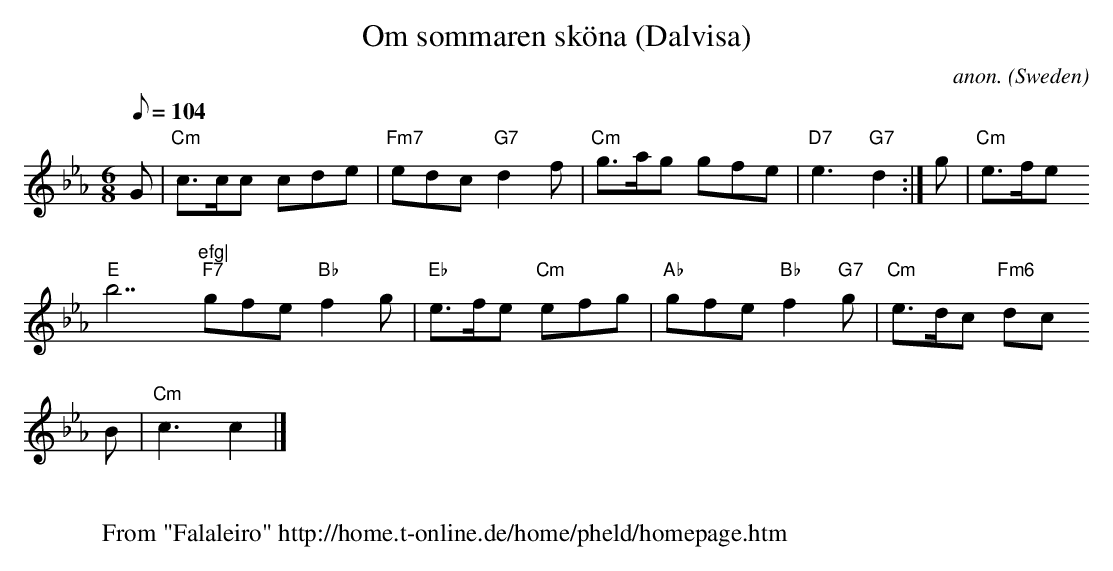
X:1
T:Om sommaren sk\"ona (Dalvisa)
M:6/8
L:1/8
Q:104
C:anon.
O:Sweden
K:Cm
G|"Cm"c>cc cde|"Fm7"edc "G7"d2f|"Cm"g>ag gfe|"D7"e3"G7"d2:|g|"Cm"e>fe "E
b7"efg|
"F7"gfe"Bb"f2g|"Eb"e>fe "Cm"efg|"Ab"gfe"Bb"f2"G7"g|"Cm"e>dc "Fm6"dc"G7"=
B|"Cm"c3c2|]
W:
W: From "Falaleiro" http://home.t-online.de/home/pheld/homepage.htm
